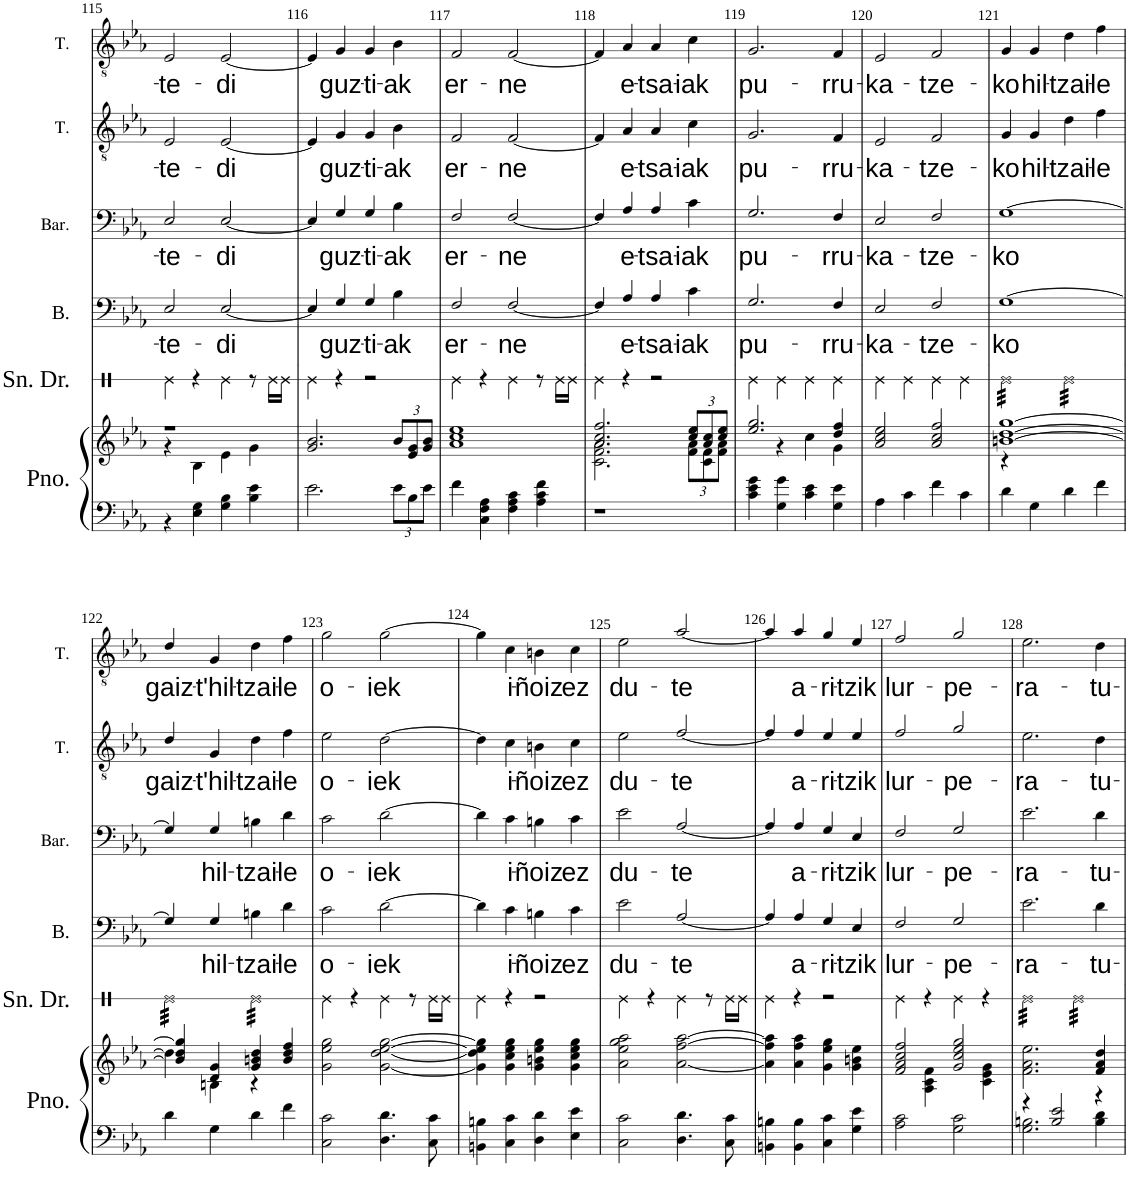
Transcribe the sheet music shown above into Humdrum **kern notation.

**kern	**kern	**kern	**kern	**text	**kern	**text	**kern	**text	**kern	**text
*part6	*part6	*part5	*part4	*part4	*part3	*part3	*part2	*part2	*part1	*part1
*staff7	*staff6	*staff5	*staff4	*staff4	*staff3	*staff3	*staff2	*staff2	*staff1	*staff1
*I"Piano	*	*I"Snare Drum	*I"Basse	*	*I"Baryton	*	*I"Ténor	*	*I"Ténor	*
*I'Pno.	*	*I'Sn. Dr.	*I'B.	*	*I'Bar.	*	*I'T.	*	*I'T.	*
!!LO:PB:g=z
*clefF4	*clefG2	*clefX	*clefF4	*	*clefF4	*	*clefGv2	*	*clefGv2	*
*k[b-e-a-]	*k[b-e-a-]	*k[]	*k[b-e-a-]	*	*k[b-e-a-]	*	*k[b-e-a-]	*	*k[b-e-a-]	*
*M4/4	*M4/4	*M4/4	*M4/4	*	*M4/4	*	*M4/4	*	*M4/4	*
*met(c|)	*met(c|)	*met(c|)	*met(c|)	*	*met(c|)	*	*met(c|)	*	*met(c|)	*
=115	=115	=115	=115	=115	=115	=115	=115	=115	=115	=115
*^	*^	*	*	*	*	*	*	*	*	*
!	!	!	!	!	!	!LO:LY:b	!	!LO:LY:b	!	!LO:LY:b	!	!LO:LY:b
1ryy	4r	1r	4r	4Re\	2E-/	-te-	2E-/	-te-	2E-/	-te-	2E-/	-te-
.	4E-\ 4G\	.	4B-\	4r	.	.	.	.	.	.	.	.
!	!	!	!	!	!	!LO:LY:b	!	!LO:LY:b	!	!LO:LY:b	!	!LO:LY:b
.	4G\ 4B-\	.	4e-\	4Re\	[2E-/	-di	[2E-/	-di	[2E-/	-di	[2E-/	-di
.	4B-\ 4e-\	.	4g\	8r	.	.	.	.	.	.	.	.
.	.	.	.	16Re\LL	.	.	.	.	.	.	.	.
.	.	.	.	16Re\JJ	.	.	.	.	.	.	.	.
*	*	*v	*v	*	*	*	*	*	*	*	*	*
=116	=116	=116	=116	=116	=116	=116	=116	=116	=116	=116	=116
1ryy	2.e-\	2.g/ 2.b-/	4Re\	4E-/]	.	4E-/]	.	4E-/]	.	4E-/]	.
!	!	!	!	!	!LO:LY:b	!	!LO:LY:b	!	!LO:LY:b	!	!LO:LY:b
.	.	.	4r	4G/	guz-	4G/	guz-	4G/	guz-	4G/	guz-
!	!	!	!	!	!LO:LY:b	!	!LO:LY:b	!	!LO:LY:b	!	!LO:LY:b
.	.	.	2r	4G/	-ti-	4G/	-ti-	4G/	-ti-	4G/	-ti-
*	*Xbrackettup	*Xbrackettup	*	*	*	*	*	*	*	*	*
!	!	!	!	!	!LO:LY:b	!	!LO:LY:b	!	!LO:LY:b	!	!LO:LY:b
.	12e-\L	12b-/L	.	4B-\	-ak	4B-\	-ak	4B-\	-ak	4B-\	-ak
.	12B-\	12e-/ 12g/	.	.	.	.	.	.	.	.	.
.	12e-\J	12g/ 12b-/J	.	.	.	.	.	.	.	.	.
=117	=117	=117	=117	=117	=117	=117	=117	=117	=117	=117	=117
!	!	!	!	!	!LO:LY:b	!	!LO:LY:b	!	!LO:LY:b	!	!LO:LY:b
1ryy	4f\	1a- 1cc 1ee-	4Re\	2F/	er-	2F/	er-	2F/	er-	2F/	er-
.	4C\ 4F\ 4A-\	.	4r	.	.	.	.	.	.	.	.
!	!	!	!	!	!LO:LY:b	!	!LO:LY:b	!	!LO:LY:b	!	!LO:LY:b
.	4F\ 4A-\ 4c\	.	4Re\	[2F/	-ne	[2F/	-ne	[2F/	-ne	[2F/	-ne
.	4A-\ 4c\ 4f\	.	8r	.	.	.	.	.	.	.	.
.	.	.	16Re\LL	.	.	.	.	.	.	.	.
.	.	.	16Re\JJ	.	.	.	.	.	.	.	.
*v	*v	*	*	*	*	*	*	*	*	*	*
=118	=118	=118	=118	=118	=118	=118	=118	=118	=118	=118
*	*^	*	*	*	*	*	*	*	*	*
1r	2.a-/ 2.cc/ 2.ff/	2.c\ 2.f\ 2.a-\	4Re\	4F/]	.	4F/]	.	4F/]	.	4F/]	.
!	!	!	!	!	!LO:LY:b	!	!LO:LY:b	!	!LO:LY:b	!	!LO:LY:b
.	.	.	4r	4A-/	e-	4A-/	e-	4A-/	e-	4A-/	e-
!	!	!	!	!	!LO:LY:b	!	!LO:LY:b	!	!LO:LY:b	!	!LO:LY:b
.	.	.	2r	4A-/	-tsa-	4A-/	-tsa-	4A-/	-tsa-	4A-/	-tsa-
!	!	!	!	!	!LO:LY:b	!	!LO:LY:b	!	!LO:LY:b	!	!LO:LY:b
.	12cc/ 12ee-/L	12f\ 12a-\L	.	4c\	-iak	4c\	-iak	4c\	-iak	4c\	-iak
.	12a-/ 12cc/	12c\ 12f\	.	.	.	.	.	.	.	.	.
.	12cc/ 12ee-/J	12f\ 12a-\J	.	.	.	.	.	.	.	.	.
=119	=119	=119	=119	=119	=119	=119	=119	=119	=119	=119	=119
!	!	!	!	!	!LO:LY:b	!	!LO:LY:b	!	!LO:LY:b	!	!LO:LY:b
4c\ 4e-\ 4g\	2.ee-/ 2.gg/	4ryy	4Re\	2.G/	pu-	2.G/	pu-	2.G/	pu-	2.G/	pu-
4G\ 4g\	.	4r	4Re\	.	.	.	.	.	.	.	.
4c\ 4e-\	.	4cc\	4Re\	.	.	.	.	.	.	.	.
!	!	!	!	!	!LO:LY:b	!	!LO:LY:b	!	!LO:LY:b	!	!LO:LY:b
4G\ 4e-\	4dd/ 4ff/	4g\	4Re\	4F/	-rru-	4F/	-rru-	4F/	-rru-	4F/	-rru-
=120	=120	=120	=120	=120	=120	=120	=120	=120	=120	=120	=120
!	!	!	!	!	!LO:LY:b	!	!LO:LY:b	!	!LO:LY:b	!	!LO:LY:b
*	*v	*v	*	*	*	*	*	*	*	*	*
4A-\	2a-/ 2cc/ 2ee-/	4Re\	2E-/	-ka-	2E-/	-ka-	2E-/	-ka-	2E-/	-ka-
4c\	.	4Re\	.	.	.	.	.	.	.	.
!	!	!	!	!LO:LY:b	!	!LO:LY:b	!	!LO:LY:b	!	!LO:LY:b
4f\	2a-/ 2cc/ 2ff/	4Re\	2F/	-tze-	2F/	-tze-	2F/	-tze-	2F/	-tze-
4c\	.	4Re\	.	.	.	.	.	.	.	.
=121	=121	=121	=121	=121	=121	=121	=121	=121	=121	=121
*	*^	*	*	*	*	*	*	*	*	*
!	!	!	!	!	!LO:LY:b	!	!LO:LY:b	!	!LO:LY:b	!	!LO:LY:b
*	*	*	*tremolo	*	*	*	*	*	*	*	*
4d\	[1bn [1dd [1gg	4r	32Re\LLL	[1G	-ko	[1G	-ko	4G/	-ko	4G/	-ko
.	.	.	32Re\	.	.	.	.	.	.	.	.
.	.	.	32Re\	.	.	.	.	.	.	.	.
.	.	.	32Re\	.	.	.	.	.	.	.	.
.	.	.	32Re\	.	.	.	.	.	.	.	.
.	.	.	32Re\	.	.	.	.	.	.	.	.
.	.	.	32Re\	.	.	.	.	.	.	.	.
.	.	.	32Re\	.	.	.	.	.	.	.	.
!	!	!	!	!	!	!	!	!	!LO:LY:b	!	!LO:LY:b
4G\	.	2.ryy	32Re\	.	.	.	.	4G/	hil-	4G/	hil-
.	.	.	32Re\	.	.	.	.	.	.	.	.
.	.	.	32Re\	.	.	.	.	.	.	.	.
.	.	.	32Re\	.	.	.	.	.	.	.	.
.	.	.	32Re\	.	.	.	.	.	.	.	.
.	.	.	32Re\	.	.	.	.	.	.	.	.
.	.	.	32Re\	.	.	.	.	.	.	.	.
.	.	.	32Re\JJJ	.	.	.	.	.	.	.	.
!	!	!	!	!	!	!	!	!	!LO:LY:b	!	!LO:LY:b
4d\	.	.	32Re\LLL	.	.	.	.	4d\	-tzai-	4d\	-tzai-
.	.	.	32Re\	.	.	.	.	.	.	.	.
.	.	.	32Re\	.	.	.	.	.	.	.	.
.	.	.	32Re\	.	.	.	.	.	.	.	.
.	.	.	32Re\	.	.	.	.	.	.	.	.
.	.	.	32Re\	.	.	.	.	.	.	.	.
.	.	.	32Re\	.	.	.	.	.	.	.	.
.	.	.	32Re\	.	.	.	.	.	.	.	.
!	!	!	!	!	!	!	!	!	!LO:LY:b	!	!LO:LY:b
4f\	.	.	32Re\	.	.	.	.	4f\	-le	4f\	-le
.	.	.	32Re\	.	.	.	.	.	.	.	.
.	.	.	32Re\	.	.	.	.	.	.	.	.
.	.	.	32Re\	.	.	.	.	.	.	.	.
.	.	.	32Re\	.	.	.	.	.	.	.	.
.	.	.	32Re\	.	.	.	.	.	.	.	.
.	.	.	32Re\	.	.	.	.	.	.	.	.
.	.	.	32Re\JJJ	.	.	.	.	.	.	.	.
!!LO:LB:g=z
=122	=122	=122	=122	=122	=122	=122	=122	=122	=122	=122	=122
!	!	!	!	!	!	!	!	!	!LO:LY:b	!	!LO:LY:b
4d\	4b/] 4dd/] 4gg/]	4dd\	32Re\LLL	4G/]	.	4G/]	.	4d/	gaiz-	4d/	gaiz-
.	.	.	32Re\	.	.	.	.	.	.	.	.
.	.	.	32Re\	.	.	.	.	.	.	.	.
.	.	.	32Re\	.	.	.	.	.	.	.	.
.	.	.	32Re\	.	.	.	.	.	.	.	.
.	.	.	32Re\	.	.	.	.	.	.	.	.
.	.	.	32Re\	.	.	.	.	.	.	.	.
.	.	.	32Re\	.	.	.	.	.	.	.	.
!	!	!	!	!	!LO:LY:b	!	!LO:LY:b	!	!LO:LY:b	!	!LO:LY:b
4G\	4d/ 4g/	4Bn\	32Re\	4G/	hil-	4G/	hil-	4G/	-t'hil-	4G/	-t'hil-
.	.	.	32Re\	.	.	.	.	.	.	.	.
.	.	.	32Re\	.	.	.	.	.	.	.	.
.	.	.	32Re\	.	.	.	.	.	.	.	.
.	.	.	32Re\	.	.	.	.	.	.	.	.
.	.	.	32Re\	.	.	.	.	.	.	.	.
.	.	.	32Re\	.	.	.	.	.	.	.	.
.	.	.	32Re\JJJ	.	.	.	.	.	.	.	.
!	!	!	!	!	!LO:LY:b	!	!LO:LY:b	!	!LO:LY:b	!	!LO:LY:b
4d\	4g/ 4bn/ 4dd/	4r	32Re\LLL	4Bn\	-tzai-	4Bn\	-tzai-	4d\	-tzai-	4d\	-tzai-
.	.	.	32Re\	.	.	.	.	.	.	.	.
.	.	.	32Re\	.	.	.	.	.	.	.	.
.	.	.	32Re\	.	.	.	.	.	.	.	.
.	.	.	32Re\	.	.	.	.	.	.	.	.
.	.	.	32Re\	.	.	.	.	.	.	.	.
.	.	.	32Re\	.	.	.	.	.	.	.	.
.	.	.	32Re\	.	.	.	.	.	.	.	.
!	!	!	!	!	!LO:LY:b	!	!LO:LY:b	!	!LO:LY:b	!	!LO:LY:b
4f\	4b/ 4dd/ 4ff/	4ryy	32Re\	4d\	-le	4d\	-le	4f\	-le	4f\	-le
.	.	.	32Re\	.	.	.	.	.	.	.	.
.	.	.	32Re\	.	.	.	.	.	.	.	.
.	.	.	32Re\	.	.	.	.	.	.	.	.
.	.	.	32Re\	.	.	.	.	.	.	.	.
.	.	.	32Re\	.	.	.	.	.	.	.	.
.	.	.	32Re\	.	.	.	.	.	.	.	.
.	.	.	32Re\JJJ	.	.	.	.	.	.	.	.
*	*	*	*Xtremolo	*	*	*	*	*	*	*	*
=123	=123	=123	=123	=123	=123	=123	=123	=123	=123	=123	=123
!	!	!	!	!	!LO:LY:b	!	!LO:LY:b	!	!LO:LY:b	!	!LO:LY:b
*	*v	*v	*	*	*	*	*	*	*	*	*
2C\ 2c\	2g\ 2ee-\ 2gg\	4Re\	2c\	o-	2c\	o-	2e-\	o-	2g\	o-
.	.	4r	.	.	.	.	.	.	.	.
!	!	!	!	!LO:LY:b	!	!LO:LY:b	!	!LO:LY:b	!	!LO:LY:b
4.D\ 4.d\	[2g\ [2dd\ [2ee-\ [2gg\	4Re\	[2d\	-iek	[2d\	-iek	[2d\	-iek	[2g\	-iek
.	.	8r	.	.	.	.	.	.	.	.
8C\ 8c\	.	16Re\LL	.	.	.	.	.	.	.	.
.	.	16Re\JJ	.	.	.	.	.	.	.	.
=124	=124	=124	=124	=124	=124	=124	=124	=124	=124	=124
4BBn\ 4Bn\	4g\] 4dd\] 4ee-\] 4gg\]	4Re\	4d\]	.	4d\]	.	4d\]	.	4g\]	.
!	!	!	!	!LO:LY:b	!	!LO:LY:b	!	!LO:LY:b	!	!LO:LY:b
4C\ 4c\	4g\ 4cc\ 4ee-\ 4gg\	4r	4c\	i-	4c\	i-	4c\	i-	4c\	i-
!	!	!	!	!LO:LY:b	!	!LO:LY:b	!	!LO:LY:b	!	!LO:LY:b
4D\ 4d\	4g\ 4bn\ 4ee-\ 4gg\	2r	4Bn\	-ñoiz	4Bn\	-ñoiz	4Bn\	-ñoiz	4Bn\	-ñoiz
!	!	!	!	!LO:LY:b	!	!LO:LY:b	!	!LO:LY:b	!	!LO:LY:b
4E-\ 4e-\	4g\ 4cc\ 4ee-\ 4gg\	.	4c\	ez	4c\	ez	4c\	ez	4c\	ez
=125	=125	=125	=125	=125	=125	=125	=125	=125	=125	=125
!	!	!	!	!LO:LY:b	!	!LO:LY:b	!	!LO:LY:b	!	!LO:LY:b
2C\ 2c\	2a-\ 2ee-\ 2gg\ 2aa-\	4Re\	2e-\	du-	2e-\	du-	2e-\	du-	2e-\	du-
.	.	4r	.	.	.	.	.	.	.	.
!	!	!	!	!LO:LY:b	!	!LO:LY:b	!	!LO:LY:b	!	!LO:LY:b
4.D\ 4.d\	[2a-\ [2ff\ [2aa-\	4Re\	[2A-/	-te	[2A-/	-te	[2f/	-te	[2a-/	-te
.	.	8r	.	.	.	.	.	.	.	.
8C\ 8c\	.	16Re\LL	.	.	.	.	.	.	.	.
.	.	16Re\JJ	.	.	.	.	.	.	.	.
=126	=126	=126	=126	=126	=126	=126	=126	=126	=126	=126
4BBn\ 4Bn\	4a-\] 4ff\] 4aa-\]	4Re\	4A-/]	.	4A-/]	.	4f/]	.	4a-/]	.
!	!	!	!	!LO:LY:b	!	!LO:LY:b	!	!LO:LY:b	!	!LO:LY:b
4BB\ 4B\	4a-\ 4ff\ 4aa-\	4r	4A-/	a-	4A-/	a-	4f/	a-	4a-/	a-
!	!	!	!	!LO:LY:b	!	!LO:LY:b	!	!LO:LY:b	!	!LO:LY:b
4C\ 4c\	4g\ 4ee-\ 4gg\	2r	4G/	-ri-	4G/	-ri-	4e-/	-ri-	4g/	-ri-
!	!	!	!	!LO:LY:b	!	!LO:LY:b	!	!LO:LY:b	!	!LO:LY:b
4G\ 4e-\	4g\ 4bn\ 4ee-\	.	4E-/	-tzik	4E-/	-tzik	4e-/	-tzik	4e-/	-tzik
=127	=127	=127	=127	=127	=127	=127	=127	=127	=127	=127
*	*^	*	*	*	*	*	*	*	*	*
!	!	!	!	!	!LO:LY:b	!	!LO:LY:b	!	!LO:LY:b	!	!LO:LY:b
2A-\ 2c\	2f/ 2a-/ 2cc/ 2ff/	4ryy	4Re\	2F/	lur-	2F/	lur-	2f/	lur-	2f/	lur-
.	.	4A-\ 4c\ 4f\	4r	.	.	.	.	.	.	.	.
!	!	!	!	!	!LO:LY:b	!	!LO:LY:b	!	!LO:LY:b	!	!LO:LY:b
2G\ 2c\	2g/ 2cc/ 2ee-/ 2gg/	4ryy	4Re\	2G/	-pe-	2G/	-pe-	2g/	-pe-	2g/	-pe-
.	.	4c\ 4e-\ 4g\	4r	.	.	.	.	.	.	.	.
=128	=128	=128	=128	=128	=128	=128	=128	=128	=128	=128	=128
*^	*	*	*	*	*	*	*	*	*	*	*
!	!	!	!	!	!	!LO:LY:b	!	!LO:LY:b	!	!LO:LY:b	!	!LO:LY:b
*	*	*v	*v	*	*	*	*	*	*	*	*	*
*	*	*	*tremolo	*	*	*	*	*	*	*	*
4r	2.G\ 2.Bn\	2.f\ 2.a-\ 2.ee-\	32Re\LLL	2.e-\	-ra-	2.e-\	-ra-	2.e-\	-ra-	2.e-\	-ra-
.	.	.	32Re\	.	.	.	.	.	.	.	.
.	.	.	32Re\	.	.	.	.	.	.	.	.
.	.	.	32Re\	.	.	.	.	.	.	.	.
.	.	.	32Re\	.	.	.	.	.	.	.	.
.	.	.	32Re\	.	.	.	.	.	.	.	.
.	.	.	32Re\	.	.	.	.	.	.	.	.
.	.	.	32Re\	.	.	.	.	.	.	.	.
2B/ 2e-/	.	.	32Re\	.	.	.	.	.	.	.	.
.	.	.	32Re\	.	.	.	.	.	.	.	.
.	.	.	32Re\	.	.	.	.	.	.	.	.
.	.	.	32Re\	.	.	.	.	.	.	.	.
.	.	.	32Re\	.	.	.	.	.	.	.	.
.	.	.	32Re\	.	.	.	.	.	.	.	.
.	.	.	32Re\	.	.	.	.	.	.	.	.
.	.	.	32Re\JJJ	.	.	.	.	.	.	.	.
.	.	.	32Re\LLL	.	.	.	.	.	.	.	.
.	.	.	32Re\	.	.	.	.	.	.	.	.
.	.	.	32Re\	.	.	.	.	.	.	.	.
.	.	.	32Re\	.	.	.	.	.	.	.	.
.	.	.	32Re\	.	.	.	.	.	.	.	.
.	.	.	32Re\	.	.	.	.	.	.	.	.
.	.	.	32Re\	.	.	.	.	.	.	.	.
.	.	.	32Re\	.	.	.	.	.	.	.	.
!	!	!	!	!	!LO:LY:b	!	!LO:LY:b	!	!LO:LY:b	!	!LO:LY:b
4r	4B\ 4d\	4f/ 4a-/ 4dd/	32Re\	4d\	-tu-	4d\	-tu-	4d\	-tu-	4d\	-tu-
.	.	.	32Re\	.	.	.	.	.	.	.	.
.	.	.	32Re\	.	.	.	.	.	.	.	.
.	.	.	32Re\	.	.	.	.	.	.	.	.
.	.	.	32Re\	.	.	.	.	.	.	.	.
.	.	.	32Re\	.	.	.	.	.	.	.	.
.	.	.	32Re\	.	.	.	.	.	.	.	.
.	.	.	32Re\JJJ	.	.	.	.	.	.	.	.
*	*	*	*Xtremolo	*	*	*	*	*	*	*	*
*v	*v	*	*	*	*	*	*	*	*	*	*
=	=	=	=	=	=	=	=	=	=	=
*-	*-	*-	*-	*-	*-	*-	*-	*-	*-	*-
